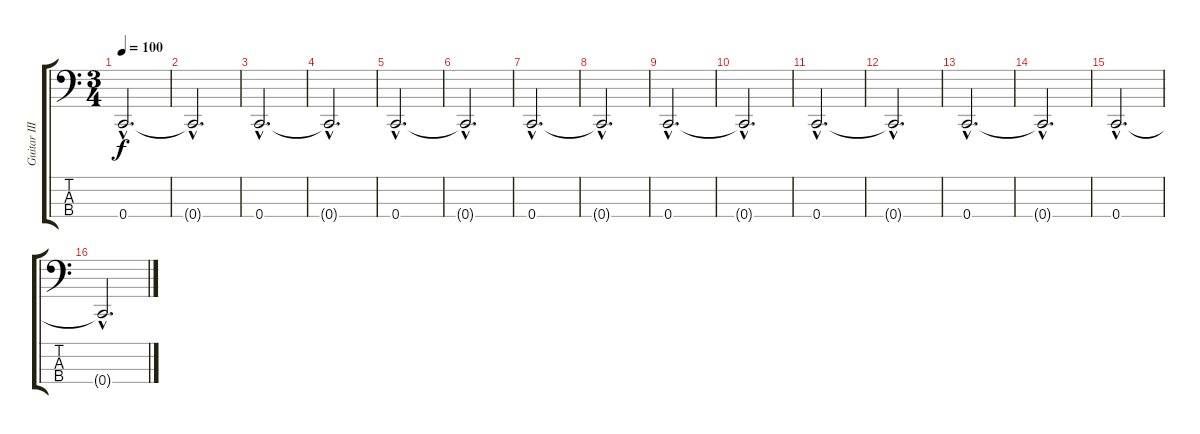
\track ("Guitar III - Bass" "Guitar III") {instrument electricbassfinger}
\staff {score tabs}
\tuning (G2 D2 A1 C1) {hide}
\ts (3 4)
\tempo 100
\clef f4
\ks c
0.4{hac}.2{d dy f} |
0.4{hac t}.2{d} |
0.4{hac}.2{d} |
0.4{hac t}.2{d} |
0.4{hac}.2{d} |
0.4{hac t}.2{d} |
0.4{hac}.2{d} |
0.4{hac t}.2{d} |
0.4{hac}.2{d} |
0.4{hac t}.2{d} |
0.4{hac}.2{d} |
0.4{hac t}.2{d} |
0.4{hac}.2{d} |
0.4{hac t}.2{d} |
0.4{hac}.2{d} |
0.4{hac t}.2{d}
